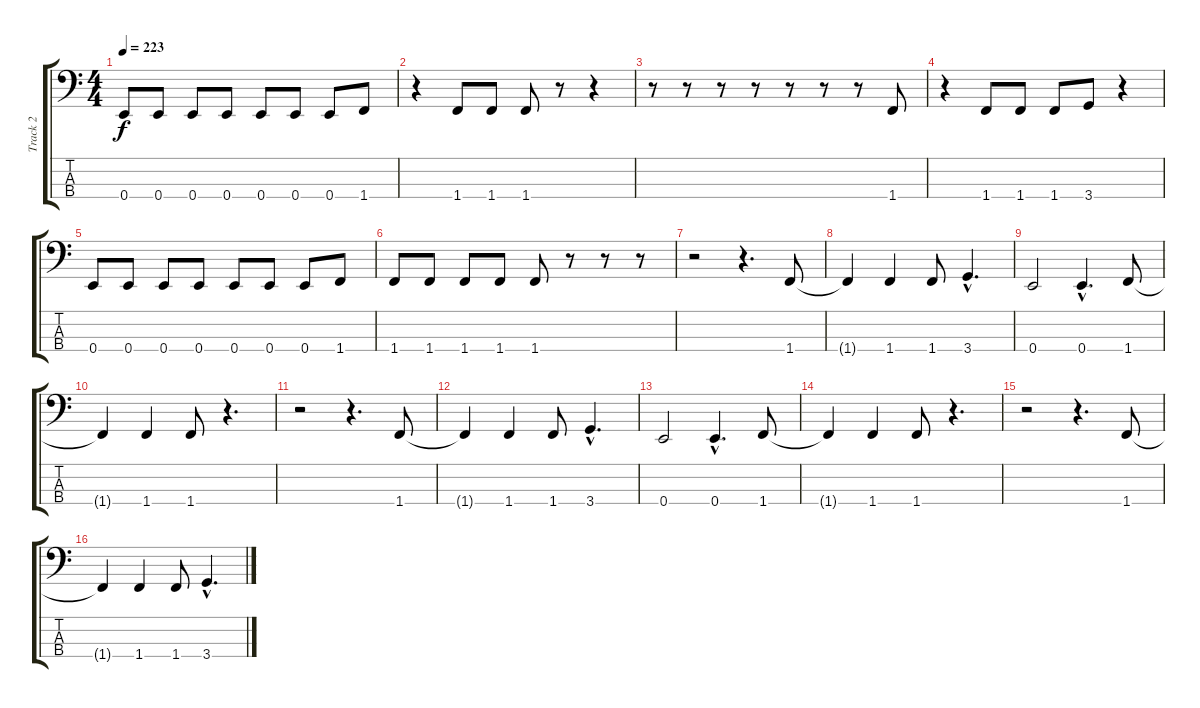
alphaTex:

\track ("Track 2" "Track 2") {instrument slapbass1}
\staff {score tabs}
\tuning (G2 D2 A1 E1) {hide}
\ts (4 4)
\tempo 223
\clef f4
\ks c
0.4.8{dy f} 0.4.8 0.4.8 0.4.8 0.4.8 0.4.8 0.4.8 1.4.8 |
r.4 1.4.8 1.4.8 1.4.8 r.8 r.4 |
r.8 r.8 r.8 r.8 r.8 r.8 r.8 1.4.8 |
r.4 1.4.8 1.4.8 1.4.8 3.4.8 r.4 |
0.4.8 0.4.8 0.4.8 0.4.8 0.4.8 0.4.8 0.4.8 1.4.8 |
1.4.8 1.4.8 1.4.8 1.4.8 1.4.8 r.8 r.8 r.8 |
r.2 r.4{d} 1.4.8 |
1.4{t}.4 1.4.4 1.4.8 3.4{hac}.4{d} |
0.4.2 0.4{hac}.4{d} 1.4.8 |
1.4{t}.4 1.4.4 1.4.8 r.4{d} |
r.2 r.4{d} 1.4.8 |
1.4{t}.4 1.4.4 1.4.8 3.4{hac}.4{d} |
0.4.2 0.4{hac}.4{d} 1.4.8 |
1.4{t}.4 1.4.4 1.4.8 r.4{d} |
r.2 r.4{d} 1.4.8 |
1.4{t}.4 1.4.4 1.4.8 3.4{hac}.4{d}
